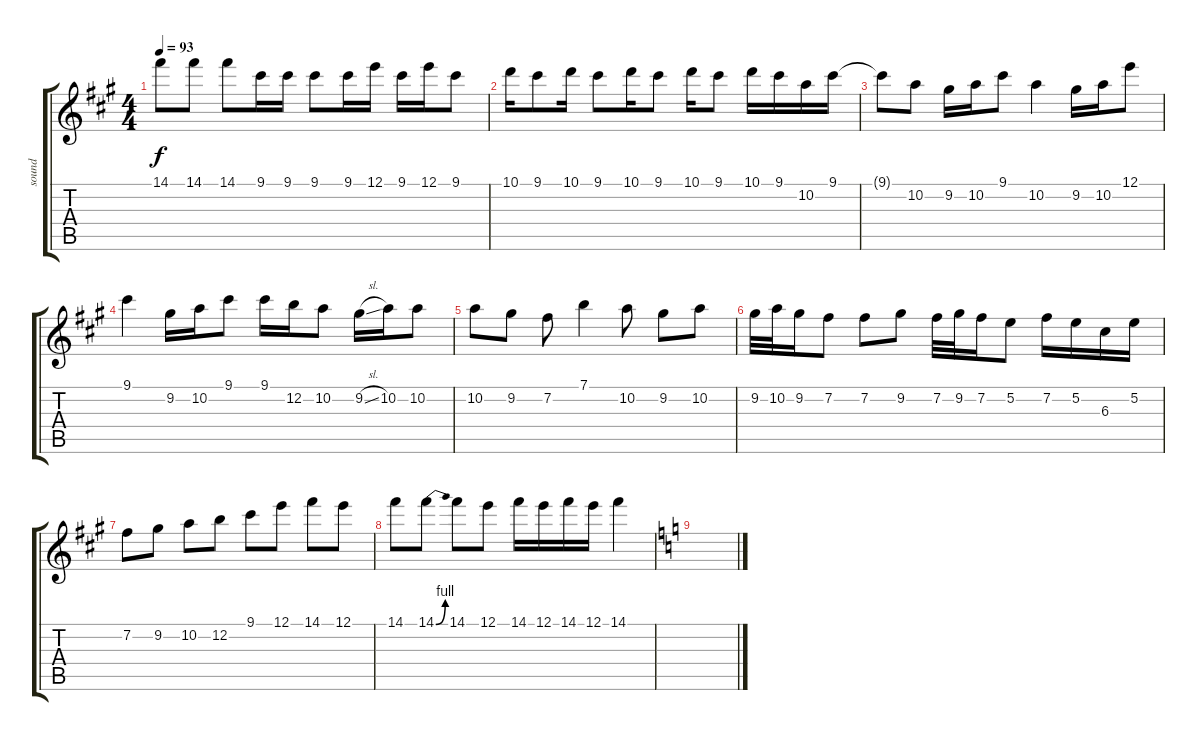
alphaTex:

\track ("sound" "sound") {instrument overdrivenguitar}
\staff {score tabs}
\tuning (E4 B3 G3 D3 A2 E2) {hide}
\ts (4 4)
\tempo 93
\clef g2
\ks a
14.1.8{dy f} 14.1.8 14.1.8 9.1.16 9.1.16 9.1.8 9.1.16 12.1.16 9.1.16 12.1.16 9.1.8 |
10.1.16 9.1.8 10.1.16 9.1.8 10.1.16 9.1.8 10.1.16 9.1.8 10.1.16 9.1.16 10.2.16 9.1.16 |
9.1{t}.8 10.2.8 9.2.16 10.2.16 9.1.8 10.2.4 9.2.16 10.2.16 12.1.8 |
9.1.4 9.2.16 10.2.16 9.1.8 9.1.16 12.2.16 10.2.8 9.2{sl}.16 10.2.16 10.2.8 |
10.2.8 9.2.8 7.2.8 7.1.4 10.2.8 9.2.8 10.2.8 |
9.2.32 10.2.32 9.2.16 7.2.8 7.2.8 9.2.8 7.2.32 9.2.32 7.2.16 5.2.8 7.2.16 5.2.16 6.3.16 5.2.16 |
7.2.8 9.2.8 10.2.8 12.2.8 9.1.8 12.1.8 14.1.8 12.1.8 |
14.1.8 14.1{be (bend 0 0 60 4)}.8 14.1.8 12.1.8 14.1.16 12.1.16 14.1.16 12.1.16 14.1.4 |
\ks c
